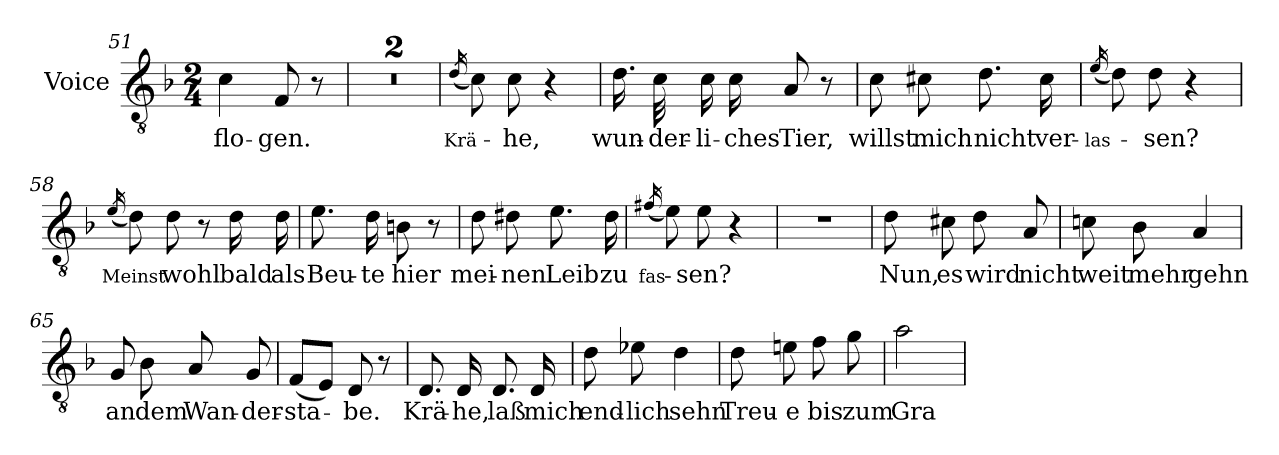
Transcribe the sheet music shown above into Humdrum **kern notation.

**kern	**text
*part1	*part1
*staff1	*staff1
*I"Voice	*
*clefGv2	*
*ITrd7c12	*
*k[b-]	*
*F:	*
*M2/4	*
=51	=51
!	!LO:LY:b:color=#000000
4Ci\	-flo-
!	!LO:LY:b:color=#000000
8FFi/	-gen.
8r	.
=52	=52
!LO:N:vis=1	!
2r	.
=53	=53
!LO:N:vis=1	!
2r	.
=54	=54
!	!LO:LY:b:color=#000000
(16qDi/	Krä-
8Ci\)	.
!	!LO:LY:b:color=#000000
8Ci\	-he,
4r	.
=55	=55
!	!LO:LY:b:color=#000000
16.Di\	wun-
!	!LO:LY:b:color=#000000
32Ci\	-der-
!	!LO:LY:b:color=#000000
16Ci\	-li-
!	!LO:LY:b:color=#000000
16Ci\	-ches
!	!LO:LY:b:color=#000000
8AAi/	Tier,
8r	.
=56	=56
!	!LO:LY:b:color=#000000
8Ci\	willst
!	!LO:LY:b:color=#000000
8C#Xi\	mich
!	!LO:LY:b:color=#000000
8.Di\	nicht
!	!LO:LY:b:color=#000000
16C#i\	ver-
!!LO:LB:g=z
=57	=57
!	!LO:LY:b:color=#000000
(16qEi/	-las-
8Di\)	.
!	!LO:LY:b:color=#000000
8Di\	-sen?
4r	.
=58	=58
!	!LO:LY:b:color=#000000
(16qEi/	Meinst
8Di\)	.
!	!LO:LY:b:color=#000000
8Di\	wohl
8r	.
!	!LO:LY:b:color=#000000
16Di\	bald
!	!LO:LY:b:color=#000000
16Di\	als
=59	=59
!	!LO:LY:b:color=#000000
8.Ei\	Beu-
!	!LO:LY:b:color=#000000
16Di\	-te
!	!LO:LY:b:color=#000000
8BBni\	hier
8r	.
=60	=60
!	!LO:LY:b:color=#000000
8Di\	mei-
!	!LO:LY:b:color=#000000
8D#Xi\	-nen
!	!LO:LY:b:color=#000000
8.Ei\	Leib
!	!LO:LY:b:color=#000000
16D#i\	zu
=61	=61
!	!LO:LY:b:color=#000000
(16qF#Xi/	fas-
8Ei\)	.
!	!LO:LY:b:color=#000000
8Ei\	-sen?
4r	.
=62	=62
!LO:N:vis=1	!
2r	.
=63	=63
!	!LO:LY:b:color=#000000
8Di\	Nun,
!	!LO:LY:b:color=#000000
8C#Xi\	es
!	!LO:LY:b:color=#000000
8Di\	wird
!	!LO:LY:b:color=#000000
8AAi/	nicht
!!LO:LB:g=z
=64	=64
!	!LO:LY:b:color=#000000
8Cni\	weit
!	!LO:LY:b:color=#000000
8BB-i\	mehr
!	!LO:LY:b:color=#000000
4AAi/	gehn
=65	=65
!	!LO:LY:b:color=#000000
8GGi/	an
!	!LO:LY:b:color=#000000
8BB-i\	dem
!	!LO:LY:b:color=#000000
8AAi/	Wan-
!	!LO:LY:b:color=#000000
8GGi/	-der-
=66	=66
!	!LO:LY:b:color=#000000
(8FFi/L	-sta-
8EEi/J)	.
!	!LO:LY:b:color=#000000
8DDi/	-be.
8r	.
=67	=67
!	!LO:LY:b:color=#000000
8.DDi/	Krä-
!	!LO:LY:b:color=#000000
16DDi/	-he,
!	!LO:LY:b:color=#000000
8.DDi/	laß
!	!LO:LY:b:color=#000000
16DDi/	mich
=68	=68
!	!LO:LY:b:color=#000000
8Di\	end-
!	!LO:LY:b:color=#000000
8E-Xi\	-lich
!	!LO:LY:b:color=#000000
4Di\	sehn
=69	=69
!	!LO:LY:b:color=#000000
8Di\	Treu-
!	!LO:LY:b:color=#000000
8Eni\	-e
!	!LO:LY:b:color=#000000
8Fi\	bis
!	!LO:LY:b:color=#000000
8Gi\	zum
=70	=70
!	!LO:LY:b:color=#000000
2Ai\	Gra-
=	=
*-	*-
